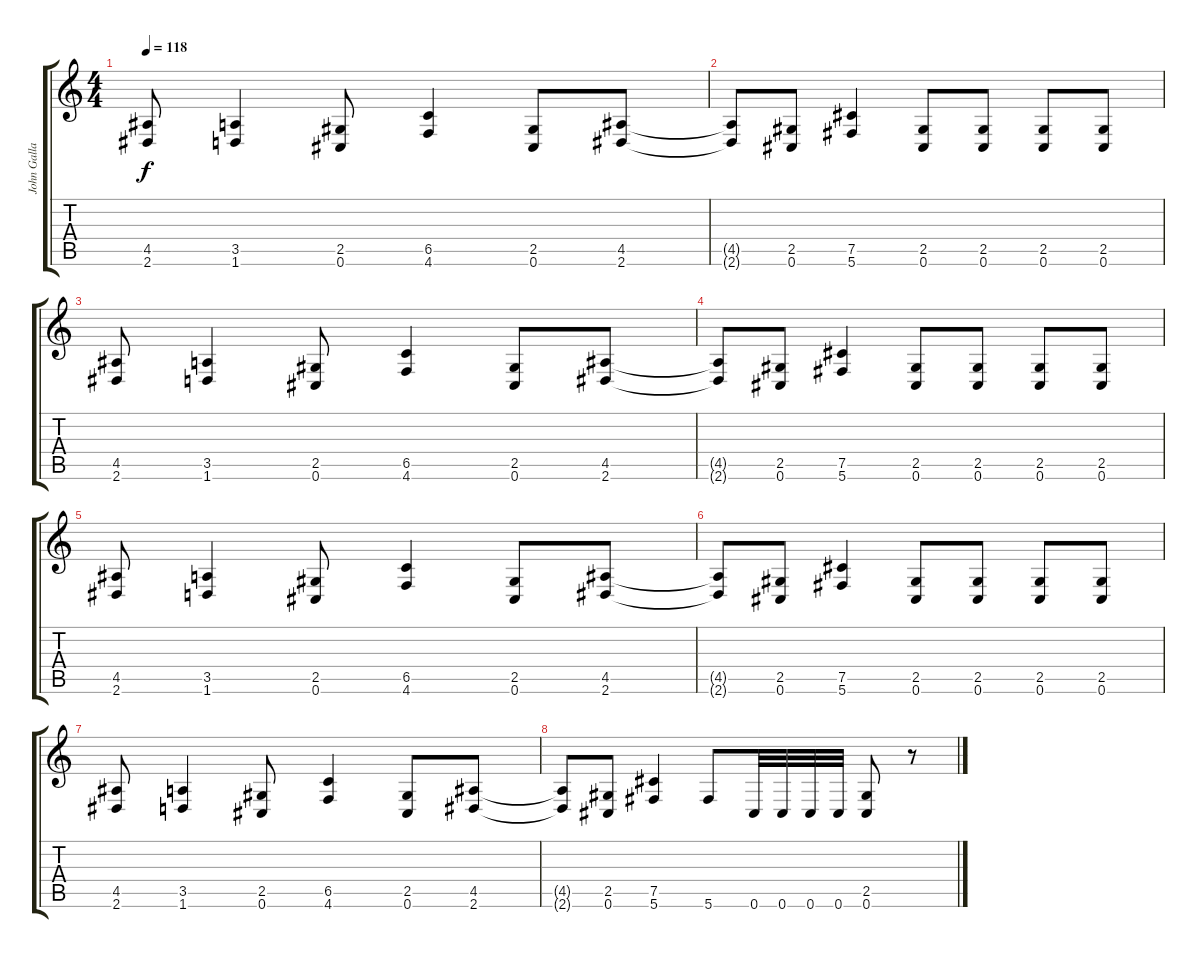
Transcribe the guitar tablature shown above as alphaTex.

\track ("John Gallagher" "John Galla") {instrument distortionguitar}
\staff {score tabs}
\tuning (Db4 Ab3 E3 B2 Gb2 Db2) {hide}
\ts (4 4)
\tempo 118
\clef g2
\ks c
(4.5 2.6).8{dy f} (3.5 1.6).4 (2.5 0.6).8 (6.5 4.6).4 (2.5 0.6).8 (4.5 2.6).8 |
(4.5{t} 2.6{t}).8 (2.5 0.6).8 (7.5 5.6).4 (2.5 0.6).8 (2.5 0.6).8 (2.5 0.6).8 (2.5 0.6).8 |
(4.5 2.6).8 (3.5 1.6).4 (2.5 0.6).8 (6.5 4.6).4 (2.5 0.6).8 (4.5 2.6).8 |
(4.5{t} 2.6{t}).8 (2.5 0.6).8 (7.5 5.6).4 (2.5 0.6).8 (2.5 0.6).8 (2.5 0.6).8 (2.5 0.6).8 |
(4.5 2.6).8 (3.5 1.6).4 (2.5 0.6).8 (6.5 4.6).4 (2.5 0.6).8 (4.5 2.6).8 |
(4.5{t} 2.6{t}).8 (2.5 0.6).8 (7.5 5.6).4 (2.5 0.6).8 (2.5 0.6).8 (2.5 0.6).8 (2.5 0.6).8 |
(4.5 2.6).8 (3.5 1.6).4 (2.5 0.6).8 (6.5 4.6).4 (2.5 0.6).8 (4.5 2.6).8 |
(4.5{t} 2.6{t}).8 (2.5 0.6).8 (7.5 5.6).4 5.6.8 0.6.32 0.6.32 0.6.32 0.6.32 (2.5 0.6).8 r.8
